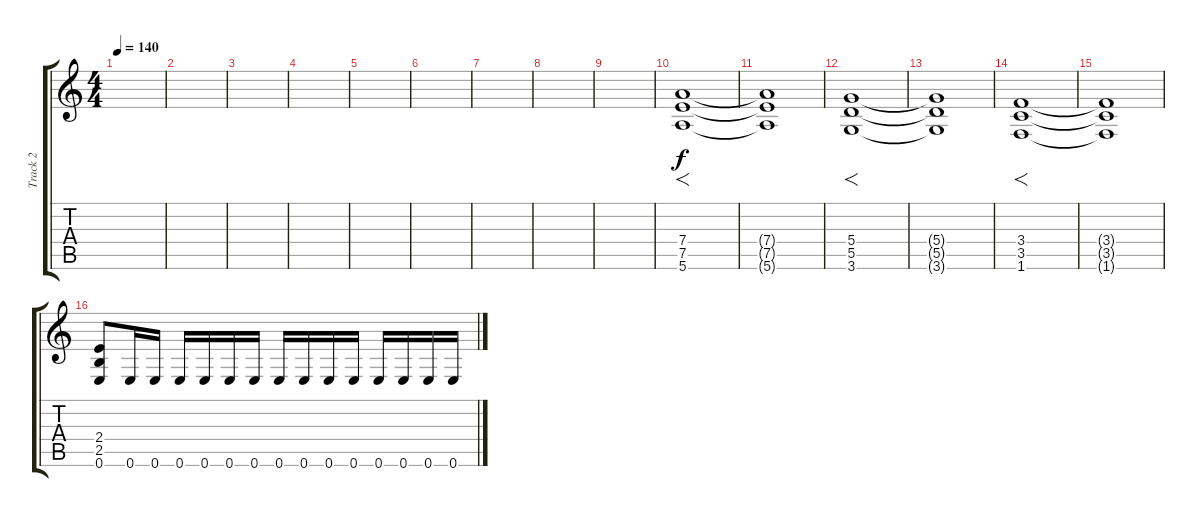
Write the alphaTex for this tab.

\track ("Track 2" "Track 2") {instrument distortionguitar}
\staff {score tabs}
\tuning (E4 B3 G3 D3 A2 E2) {hide}
\ts (4 4)
\tempo 140
\clef g2
\ks c
|
|
|
|
|
|
|
|
|
(7.4 7.5 5.6).1{f} |
(7.4{t} 7.5{t} 5.6{t}).1 |
(5.4 5.5 3.6).1{f} |
(5.4{t} 5.5{t} 3.6{t}).1 |
(3.4 3.5 1.6).1{f} |
(3.4{t} 3.5{t} 1.6{t}).1 |
(2.4 2.5 0.6).8 0.6.16 0.6.16 0.6.16 0.6.16 0.6.16 0.6.16 0.6.16 0.6.16 0.6.16 0.6.16 0.6.16 0.6.16 0.6.16 0.6.16
